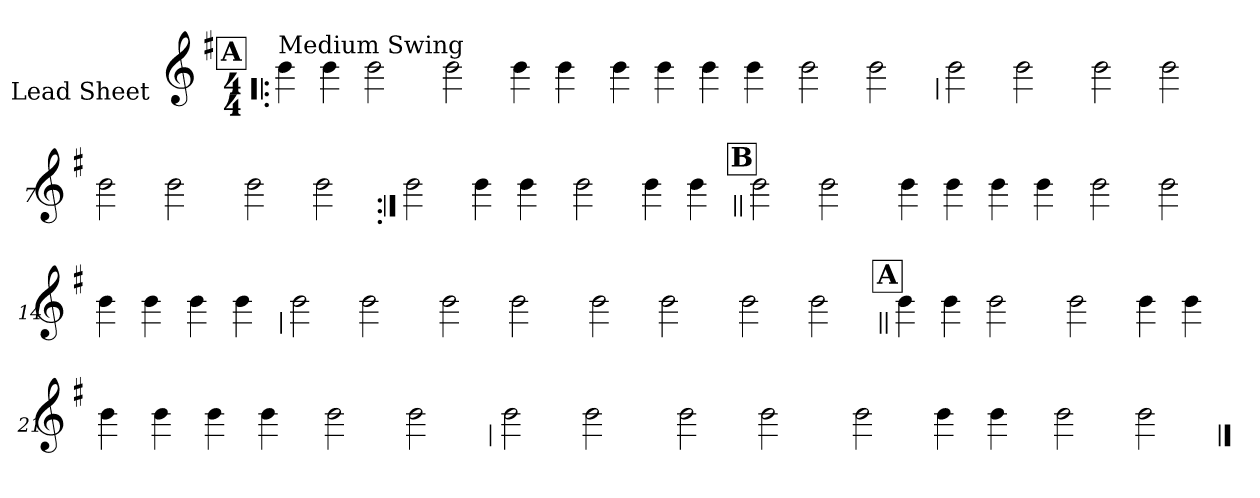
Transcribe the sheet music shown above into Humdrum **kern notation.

**kern
*part1
*staff1
*I"Lead Sheet
*stria0
*clefG2
*k[f#]
*G:
*M4/4
!!LO:REH:place=s1:a:t=A
=1!|:
!LO:TX:a:t=Medium Swing
4b
4b
2b
=2-
2b
4b
4b
=3-
4b
4b
4b
4b
=4-
2b
2b
!!LO:LB:g=z
=5
2b
2b
=6-
2b
2b
=7-
2b
2b
=8-
2b
2b
!!LO:LB:g=z
=9:|!
2b
4b
4b
=10-
2b
4b
4b
!!LO:LB:g=z
!!LO:REH:place=s1:a:t=B
=11||
2b
2b
=12-
4b
4b
4b
4b
=13-
2b
2b
=14-
4b
4b
4b
4b
!!LO:LB:g=z
=15
2b
2b
=16-
2b
2b
=17-
2b
2b
=18-
2b
2b
!!LO:LB:g=z
!!LO:REH:place=s1:a:t=A
=19||
4b
4b
2b
=20-
2b
4b
4b
=21-
4b
4b
4b
4b
=22-
2b
2b
!!LO:LB:g=z
=23
2b
2b
=24-
2b
2b
=25-
2b
4b
4b
=26-
2b
2b
==
*-
